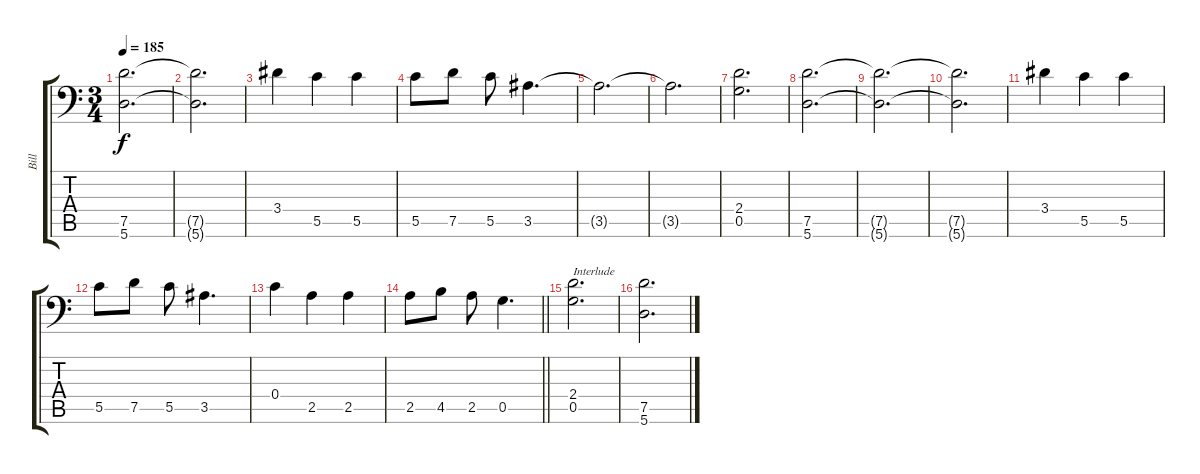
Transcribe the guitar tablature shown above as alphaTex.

\track ("Bill" "Bill") {instrument distortionguitar}
\staff {score tabs}
\tuning (D4 A3 F3 C3 G2 A1) {hide}
\ts (3 4)
\tempo 185
\clef f4
\ks c
(7.5{t} 5.6{t}).2{d dy f} |
(7.5{t} 5.6{t}).2{d} |
3.4.4 5.5.4 5.5.4 |
5.5.8 7.5.8 5.5.8 3.5.4{d} |
3.5{t}.2{d} |
3.5{t}.2{d} |
(2.4 0.5).2{d} |
(7.5 5.6).2{d} |
(7.5{t} 5.6{t}).2{d} |
(7.5{t} 5.6{t}).2{d} |
3.4.4 5.5.4 5.5.4 |
5.5.8 7.5.8 5.5.8 3.5.4{d} |
0.4.4 2.5.4 2.5.4 |
\barLineRight lightlight
2.5.8 4.5.8 2.5.8 0.5.4{d} |
(2.4 0.5).2{d txt "Interlude"} |
(7.5 5.6).2{d}
